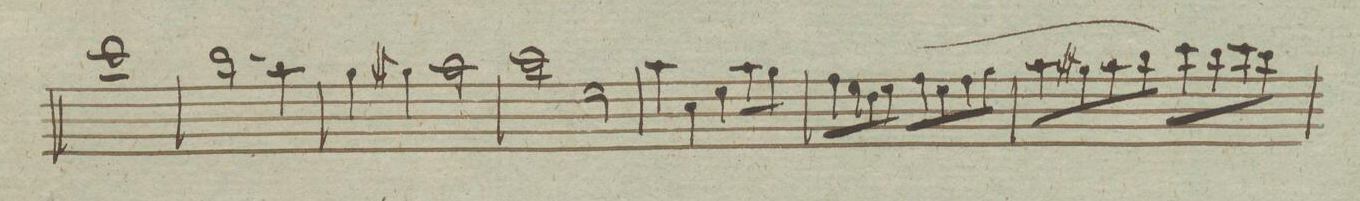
**kern	**dynam
*I"Flauto Secondo	*
*clefG2	*
*k[]	*
*met(c)	*
*M4/4	*
1ccc	.
=65	=65
2.bb\	.
4aa\	.
=66	=66
4gg\	.
4gg#X\	.
2aa\	.
=67	=67
2ccc\	.
2ee\	.
=68	=68
4aa\	.
4cc\	.
4ee\	.
8aa\L	.
8gg\J	.
=69	=69
8ff\L	.
8ee\	.
8dd\	.
8ee\J	.
(>8ff\L	.
8ee\	.
8ff\	.
8gg\J	.
=70	=70
8aa\L	.
8gg#X\	.
8aa\	.
8bb\J)	.
8ccc\L	.
8bb\	.
8ccc\	.
8bb\J	.
=71	=71
*-	*-
